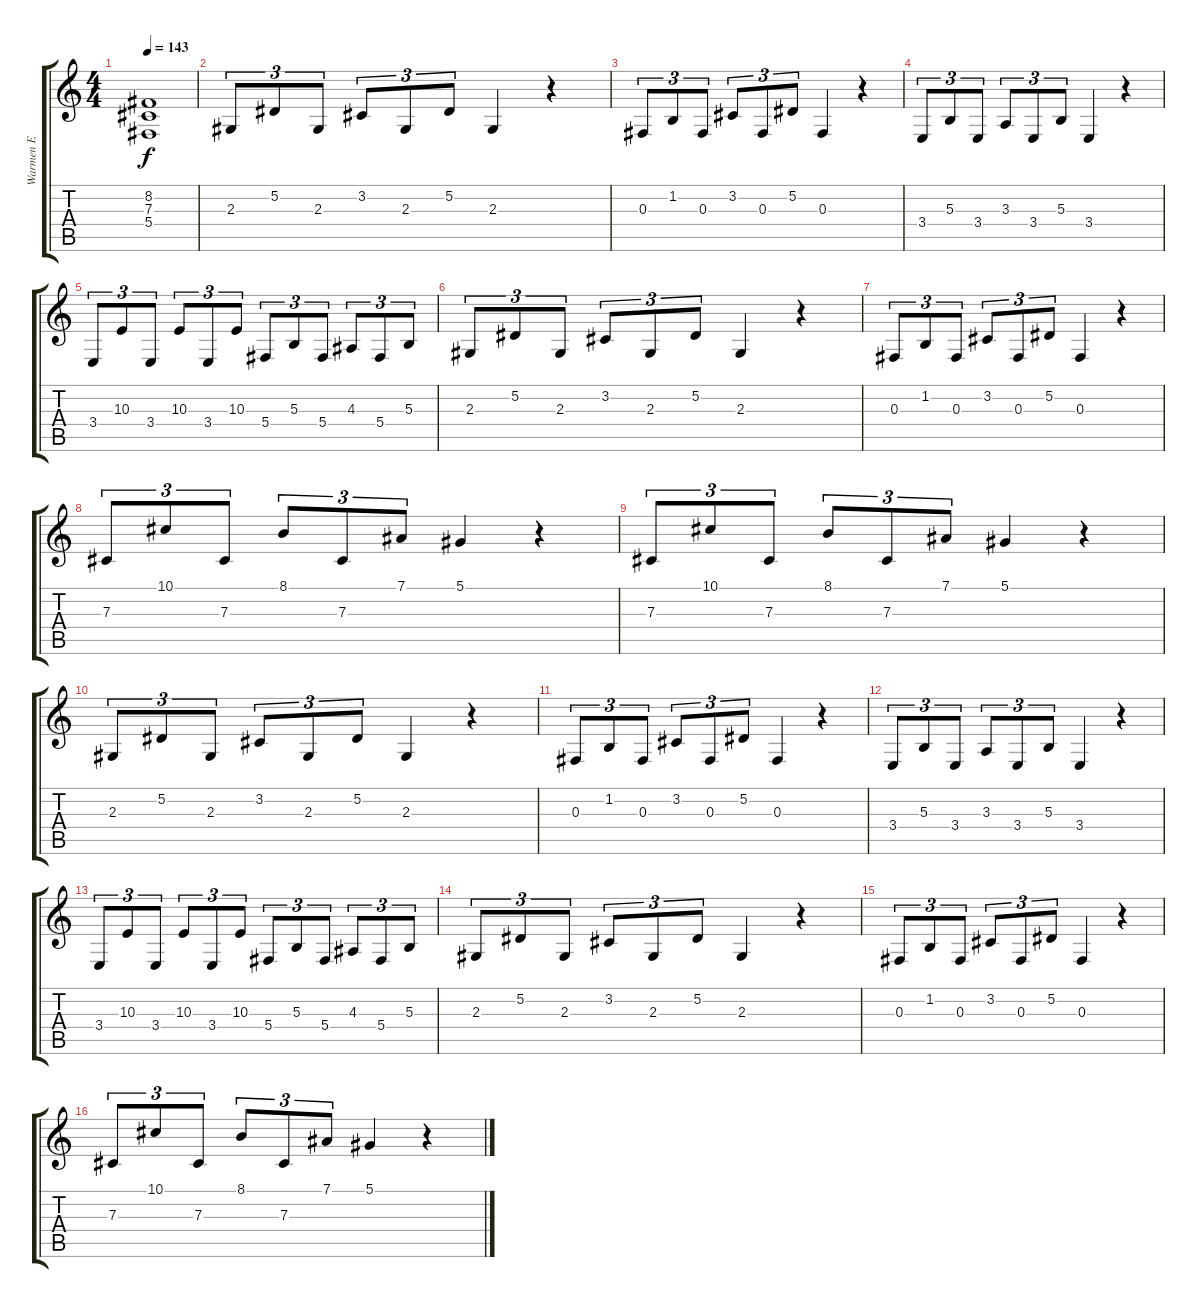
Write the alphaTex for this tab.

\track ("Warmen E" "Warmen E") {instrument stringensemble1}
\staff {score tabs}
\tuning (Eb4 Bb3 Gb3 Db3 Ab2 Db2) {hide}
\ts (4 4)
\tempo 143
\clef g2
\ks c
(8.2{t} 7.3{t} 5.4{t}).1{dy f} |
2.3.8{tu (3 2) balance 4 instrument stringensemble1} 5.2.8{tu (3 2)} 2.3.8{tu (3 2)} 3.2.8{tu (3 2)} 2.3.8{tu (3 2)} 5.2.8{tu (3 2)} 2.3.4 r.4 |
0.3.8{tu (3 2)} 1.2.8{tu (3 2)} 0.3.8{tu (3 2)} 3.2.8{tu (3 2)} 0.3.8{tu (3 2)} 5.2.8{tu (3 2)} 0.3.4 r.4 |
3.4.8{tu (3 2)} 5.3.8{tu (3 2)} 3.4.8{tu (3 2)} 3.3.8{tu (3 2)} 3.4.8{tu (3 2)} 5.3.8{tu (3 2)} 3.4.4 r.4 |
3.4.8{tu (3 2)} 10.3.8{tu (3 2)} 3.4.8{tu (3 2)} 10.3.8{tu (3 2)} 3.4.8{tu (3 2)} 10.3.8{tu (3 2)} 5.4.8{tu (3 2)} 5.3.8{tu (3 2)} 5.4.8{tu (3 2)} 4.3.8{tu (3 2)} 5.4.8{tu (3 2)} 5.3.8{tu (3 2)} |
2.3.8{tu (3 2)} 5.2.8{tu (3 2)} 2.3.8{tu (3 2)} 3.2.8{tu (3 2)} 2.3.8{tu (3 2)} 5.2.8{tu (3 2)} 2.3.4 r.4 |
0.3.8{tu (3 2)} 1.2.8{tu (3 2)} 0.3.8{tu (3 2)} 3.2.8{tu (3 2)} 0.3.8{tu (3 2)} 5.2.8{tu (3 2)} 0.3.4 r.4 |
7.3.8{tu (3 2)} 10.1.8{tu (3 2)} 7.3.8{tu (3 2)} 8.1.8{tu (3 2)} 7.3.8{tu (3 2)} 7.1.8{tu (3 2)} 5.1.4 r.4 |
7.3.8{tu (3 2)} 10.1.8{tu (3 2)} 7.3.8{tu (3 2)} 8.1.8{tu (3 2)} 7.3.8{tu (3 2)} 7.1.8{tu (3 2)} 5.1.4 r.4 |
2.3.8{tu (3 2)} 5.2.8{tu (3 2)} 2.3.8{tu (3 2)} 3.2.8{tu (3 2)} 2.3.8{tu (3 2)} 5.2.8{tu (3 2)} 2.3.4 r.4 |
0.3.8{tu (3 2)} 1.2.8{tu (3 2)} 0.3.8{tu (3 2)} 3.2.8{tu (3 2)} 0.3.8{tu (3 2)} 5.2.8{tu (3 2)} 0.3.4 r.4 |
3.4.8{tu (3 2)} 5.3.8{tu (3 2)} 3.4.8{tu (3 2)} 3.3.8{tu (3 2)} 3.4.8{tu (3 2)} 5.3.8{tu (3 2)} 3.4.4 r.4 |
3.4.8{tu (3 2)} 10.3.8{tu (3 2)} 3.4.8{tu (3 2)} 10.3.8{tu (3 2)} 3.4.8{tu (3 2)} 10.3.8{tu (3 2)} 5.4.8{tu (3 2)} 5.3.8{tu (3 2)} 5.4.8{tu (3 2)} 4.3.8{tu (3 2)} 5.4.8{tu (3 2)} 5.3.8{tu (3 2)} |
2.3.8{tu (3 2)} 5.2.8{tu (3 2)} 2.3.8{tu (3 2)} 3.2.8{tu (3 2)} 2.3.8{tu (3 2)} 5.2.8{tu (3 2)} 2.3.4 r.4 |
0.3.8{tu (3 2)} 1.2.8{tu (3 2)} 0.3.8{tu (3 2)} 3.2.8{tu (3 2)} 0.3.8{tu (3 2)} 5.2.8{tu (3 2)} 0.3.4 r.4 |
7.3.8{tu (3 2)} 10.1.8{tu (3 2)} 7.3.8{tu (3 2)} 8.1.8{tu (3 2)} 7.3.8{tu (3 2)} 7.1.8{tu (3 2)} 5.1.4 r.4
